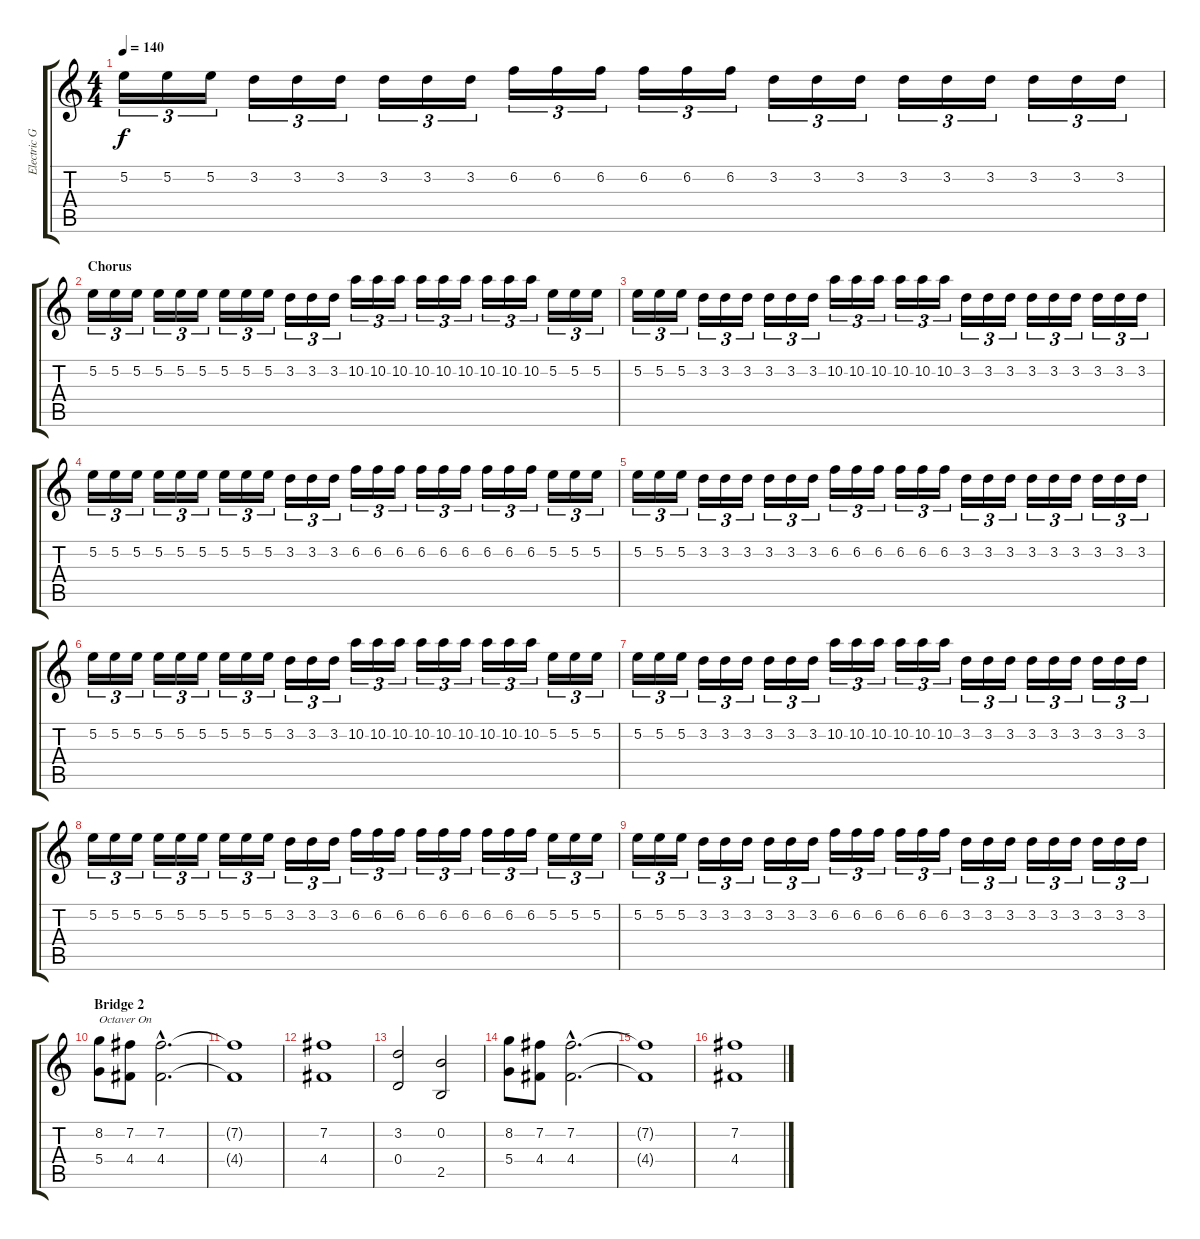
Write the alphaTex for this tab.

\track ("Electric Guitar 1" "Electric G") {instrument distortionguitar}
\staff {score tabs}
\tuning (E4 B3 G3 D3 A2 E2) {hide}
\ts (4 4)
\tempo 140
\clef g2
\ks c
5.2.16{tu (3 2) dy f} 5.2.16{tu (3 2)} 5.2.16{tu (3 2)} 3.2.16{tu (3 2)} 3.2.16{tu (3 2)} 3.2.16{tu (3 2)} 3.2.16{tu (3 2)} 3.2.16{tu (3 2)} 3.2.16{tu (3 2)} 6.2.16{tu (3 2)} 6.2.16{tu (3 2)} 6.2.16{tu (3 2)} 6.2.16{tu (3 2)} 6.2.16{tu (3 2)} 6.2.16{tu (3 2)} 3.2.16{tu (3 2)} 3.2.16{tu (3 2)} 3.2.16{tu (3 2)} 3.2.16{tu (3 2)} 3.2.16{tu (3 2)} 3.2.16{tu (3 2)} 3.2.16{tu (3 2)} 3.2.16{tu (3 2)} 3.2.16{tu (3 2)} |
\section ("" "Chorus")
5.2.16{tu (3 2)} 5.2.16{tu (3 2)} 5.2.16{tu (3 2)} 5.2.16{tu (3 2)} 5.2.16{tu (3 2)} 5.2.16{tu (3 2)} 5.2.16{tu (3 2)} 5.2.16{tu (3 2)} 5.2.16{tu (3 2)} 3.2.16{tu (3 2)} 3.2.16{tu (3 2)} 3.2.16{tu (3 2)} 10.2.16{tu (3 2)} 10.2.16{tu (3 2)} 10.2.16{tu (3 2)} 10.2.16{tu (3 2)} 10.2.16{tu (3 2)} 10.2.16{tu (3 2)} 10.2.16{tu (3 2)} 10.2.16{tu (3 2)} 10.2.16{tu (3 2)} 5.2.16{tu (3 2)} 5.2.16{tu (3 2)} 5.2.16{tu (3 2)} |
5.2.16{tu (3 2)} 5.2.16{tu (3 2)} 5.2.16{tu (3 2)} 3.2.16{tu (3 2)} 3.2.16{tu (3 2)} 3.2.16{tu (3 2)} 3.2.16{tu (3 2)} 3.2.16{tu (3 2)} 3.2.16{tu (3 2)} 10.2.16{tu (3 2)} 10.2.16{tu (3 2)} 10.2.16{tu (3 2)} 10.2.16{tu (3 2)} 10.2.16{tu (3 2)} 10.2.16{tu (3 2)} 3.2.16{tu (3 2)} 3.2.16{tu (3 2)} 3.2.16{tu (3 2)} 3.2.16{tu (3 2)} 3.2.16{tu (3 2)} 3.2.16{tu (3 2)} 3.2.16{tu (3 2)} 3.2.16{tu (3 2)} 3.2.16{tu (3 2)} |
5.2.16{tu (3 2)} 5.2.16{tu (3 2)} 5.2.16{tu (3 2)} 5.2.16{tu (3 2)} 5.2.16{tu (3 2)} 5.2.16{tu (3 2)} 5.2.16{tu (3 2)} 5.2.16{tu (3 2)} 5.2.16{tu (3 2)} 3.2.16{tu (3 2)} 3.2.16{tu (3 2)} 3.2.16{tu (3 2)} 6.2.16{tu (3 2)} 6.2.16{tu (3 2)} 6.2.16{tu (3 2)} 6.2.16{tu (3 2)} 6.2.16{tu (3 2)} 6.2.16{tu (3 2)} 6.2.16{tu (3 2)} 6.2.16{tu (3 2)} 6.2.16{tu (3 2)} 5.2.16{tu (3 2)} 5.2.16{tu (3 2)} 5.2.16{tu (3 2)} |
5.2.16{tu (3 2)} 5.2.16{tu (3 2)} 5.2.16{tu (3 2)} 3.2.16{tu (3 2)} 3.2.16{tu (3 2)} 3.2.16{tu (3 2)} 3.2.16{tu (3 2)} 3.2.16{tu (3 2)} 3.2.16{tu (3 2)} 6.2.16{tu (3 2)} 6.2.16{tu (3 2)} 6.2.16{tu (3 2)} 6.2.16{tu (3 2)} 6.2.16{tu (3 2)} 6.2.16{tu (3 2)} 3.2.16{tu (3 2)} 3.2.16{tu (3 2)} 3.2.16{tu (3 2)} 3.2.16{tu (3 2)} 3.2.16{tu (3 2)} 3.2.16{tu (3 2)} 3.2.16{tu (3 2)} 3.2.16{tu (3 2)} 3.2.16{tu (3 2)} |
5.2.16{tu (3 2)} 5.2.16{tu (3 2)} 5.2.16{tu (3 2)} 5.2.16{tu (3 2)} 5.2.16{tu (3 2)} 5.2.16{tu (3 2)} 5.2.16{tu (3 2)} 5.2.16{tu (3 2)} 5.2.16{tu (3 2)} 3.2.16{tu (3 2)} 3.2.16{tu (3 2)} 3.2.16{tu (3 2)} 10.2.16{tu (3 2)} 10.2.16{tu (3 2)} 10.2.16{tu (3 2)} 10.2.16{tu (3 2)} 10.2.16{tu (3 2)} 10.2.16{tu (3 2)} 10.2.16{tu (3 2)} 10.2.16{tu (3 2)} 10.2.16{tu (3 2)} 5.2.16{tu (3 2)} 5.2.16{tu (3 2)} 5.2.16{tu (3 2)} |
5.2.16{tu (3 2)} 5.2.16{tu (3 2)} 5.2.16{tu (3 2)} 3.2.16{tu (3 2)} 3.2.16{tu (3 2)} 3.2.16{tu (3 2)} 3.2.16{tu (3 2)} 3.2.16{tu (3 2)} 3.2.16{tu (3 2)} 10.2.16{tu (3 2)} 10.2.16{tu (3 2)} 10.2.16{tu (3 2)} 10.2.16{tu (3 2)} 10.2.16{tu (3 2)} 10.2.16{tu (3 2)} 3.2.16{tu (3 2)} 3.2.16{tu (3 2)} 3.2.16{tu (3 2)} 3.2.16{tu (3 2)} 3.2.16{tu (3 2)} 3.2.16{tu (3 2)} 3.2.16{tu (3 2)} 3.2.16{tu (3 2)} 3.2.16{tu (3 2)} |
5.2.16{tu (3 2)} 5.2.16{tu (3 2)} 5.2.16{tu (3 2)} 5.2.16{tu (3 2)} 5.2.16{tu (3 2)} 5.2.16{tu (3 2)} 5.2.16{tu (3 2)} 5.2.16{tu (3 2)} 5.2.16{tu (3 2)} 3.2.16{tu (3 2)} 3.2.16{tu (3 2)} 3.2.16{tu (3 2)} 6.2.16{tu (3 2)} 6.2.16{tu (3 2)} 6.2.16{tu (3 2)} 6.2.16{tu (3 2)} 6.2.16{tu (3 2)} 6.2.16{tu (3 2)} 6.2.16{tu (3 2)} 6.2.16{tu (3 2)} 6.2.16{tu (3 2)} 5.2.16{tu (3 2)} 5.2.16{tu (3 2)} 5.2.16{tu (3 2)} |
5.2.16{tu (3 2)} 5.2.16{tu (3 2)} 5.2.16{tu (3 2)} 3.2.16{tu (3 2)} 3.2.16{tu (3 2)} 3.2.16{tu (3 2)} 3.2.16{tu (3 2)} 3.2.16{tu (3 2)} 3.2.16{tu (3 2)} 6.2.16{tu (3 2)} 6.2.16{tu (3 2)} 6.2.16{tu (3 2)} 6.2.16{tu (3 2)} 6.2.16{tu (3 2)} 6.2.16{tu (3 2)} 3.2.16{tu (3 2)} 3.2.16{tu (3 2)} 3.2.16{tu (3 2)} 3.2.16{tu (3 2)} 3.2.16{tu (3 2)} 3.2.16{tu (3 2)} 3.2.16{tu (3 2)} 3.2.16{tu (3 2)} 3.2.16{tu (3 2)} |
\section ("" "Bridge 2")
(8.2 5.4).8{txt "Octaver On" volume 15} (7.2 4.4).8 (7.2{hac} 4.4{hac}).2{d} |
(7.2{t} 4.4{t}).1 |
(7.2 4.4).1 |
(3.2 0.4).2 (0.2 2.5).2 |
(8.2 5.4).8 (7.2 4.4).8 (7.2{hac} 4.4{hac}).2{d} |
(7.2{t} 4.4{t}).1 |
(7.2 4.4).1
